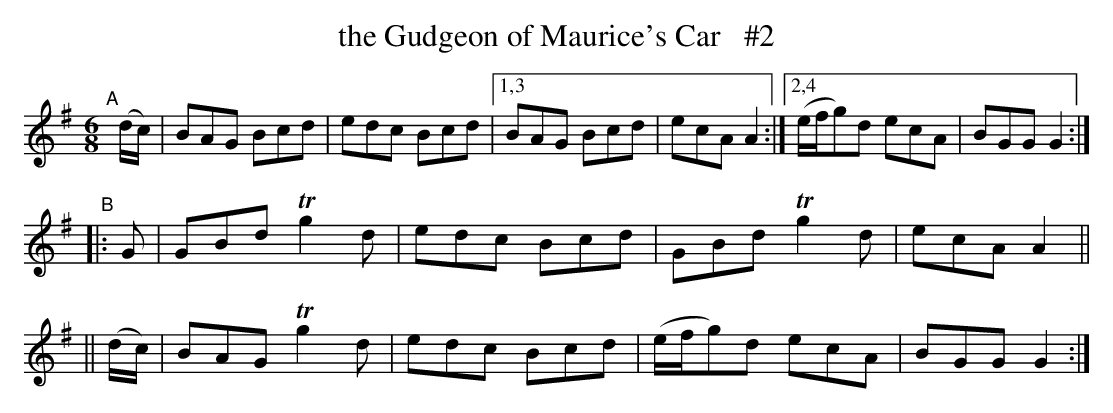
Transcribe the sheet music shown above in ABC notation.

X:1
T: the Gudgeon of Maurice's Car   #2
M: 6/8
L: 1/8
K: G
"^A"\
[|](d/c/) | BAG Bcd | edc Bcd |\
[1,3 BAG Bcd | ecA A2 :|\
[2,4 (e/f/g)d ecA | BGG G2 :|
"^B"\
|: G | GBd Tg2d | edc Bcd | GBd Tg2d | ecA A2 ||
|| (d/c/) | BAG Tg2d | edc Bcd | (e/f/g)d ecA | BGG G2 :|
